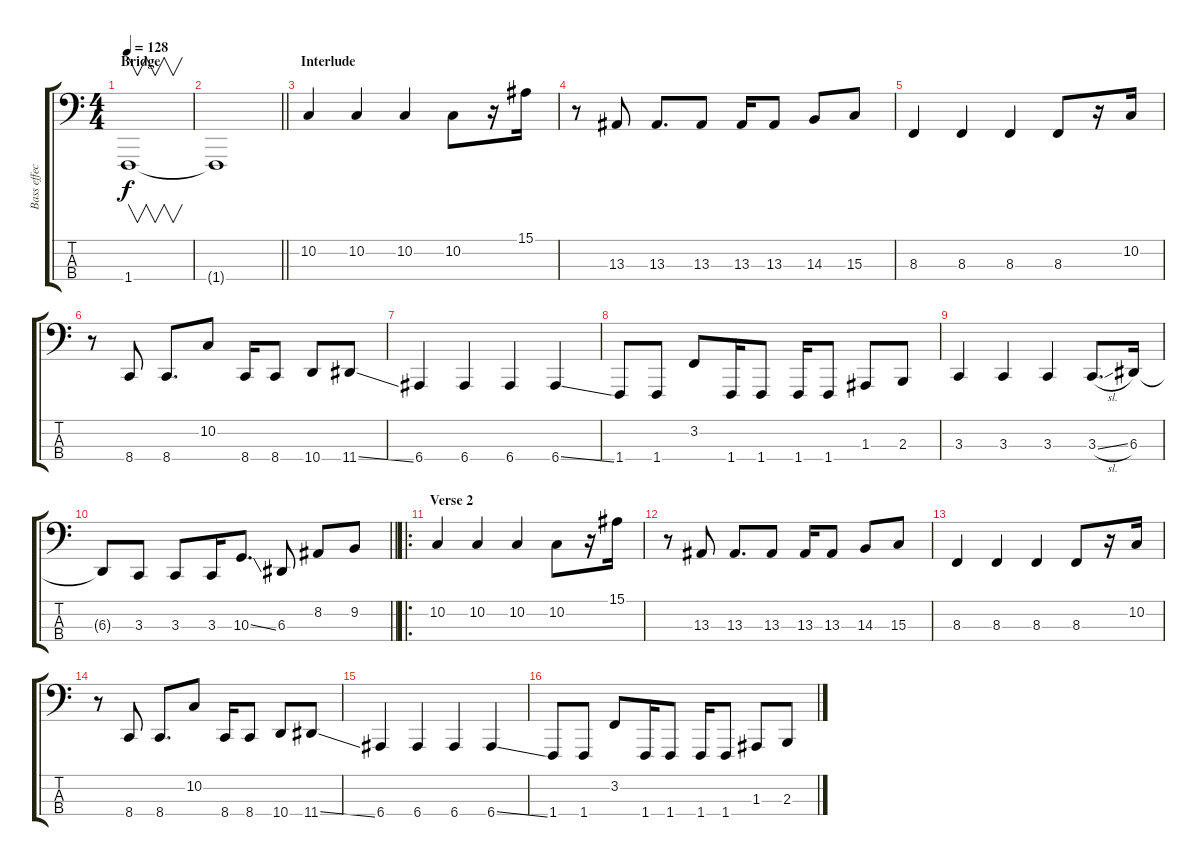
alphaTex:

\track ("Bass effects" "Bass effec") {instrument lead2sawtooth}
\staff {score tabs}
\tuning (G2 D2 A1 E1) {hide}
\ts (4 4)
\section ("" "Bridge")
\tempo 128
\clef f4
\ks c
1.4.1{v dy f} |
\barLineRight lightlight
1.4{t}.1 |
\section ("" "Interlude")
10.2.4 10.2.4 10.2.4 10.2.8 r.16 15.1.16 |
r.8 13.3.8 13.3.8{d} 13.3.8 13.3.16 13.3.8 14.3.8 15.3.8 |
8.3.4 8.3.4 8.3.4 8.3.8 r.16 10.2.16 |
r.8 8.4.8 8.4.8{d} 10.2.8 8.4.16 8.4.8 10.4.8 11.4{ss}.8 |
6.4.4 6.4.4 6.4.4 6.4{ss}.4 |
1.4.8 1.4.8 3.2.8 1.4.16 1.4.8 1.4.16 1.4.8 1.3.8 2.3.8 |
3.3.4 3.3.4 3.3.4 3.3{sl}.8{d} 6.3.16 |
\barLineRight lightlight
6.3{t}.8 3.3.8 3.3.8 3.3.16 10.3{ss}.8{d} 6.3.8 8.2.8 9.2.8 |
\ro
\section ("" "Verse 2")
10.2.4 10.2.4 10.2.4 10.2.8 r.16 15.1.16 |
r.8 13.3.8 13.3.8{d} 13.3.8 13.3.16 13.3.8 14.3.8 15.3.8 |
8.3.4 8.3.4 8.3.4 8.3.8 r.16 10.2.16 |
r.8 8.4.8 8.4.8{d} 10.2.8 8.4.16 8.4.8 10.4.8 11.4{ss}.8 |
6.4.4 6.4.4 6.4.4 6.4{ss}.4 |
1.4.8 1.4.8 3.2.8 1.4.16 1.4.8 1.4.16 1.4.8 1.3.8 2.3.8
